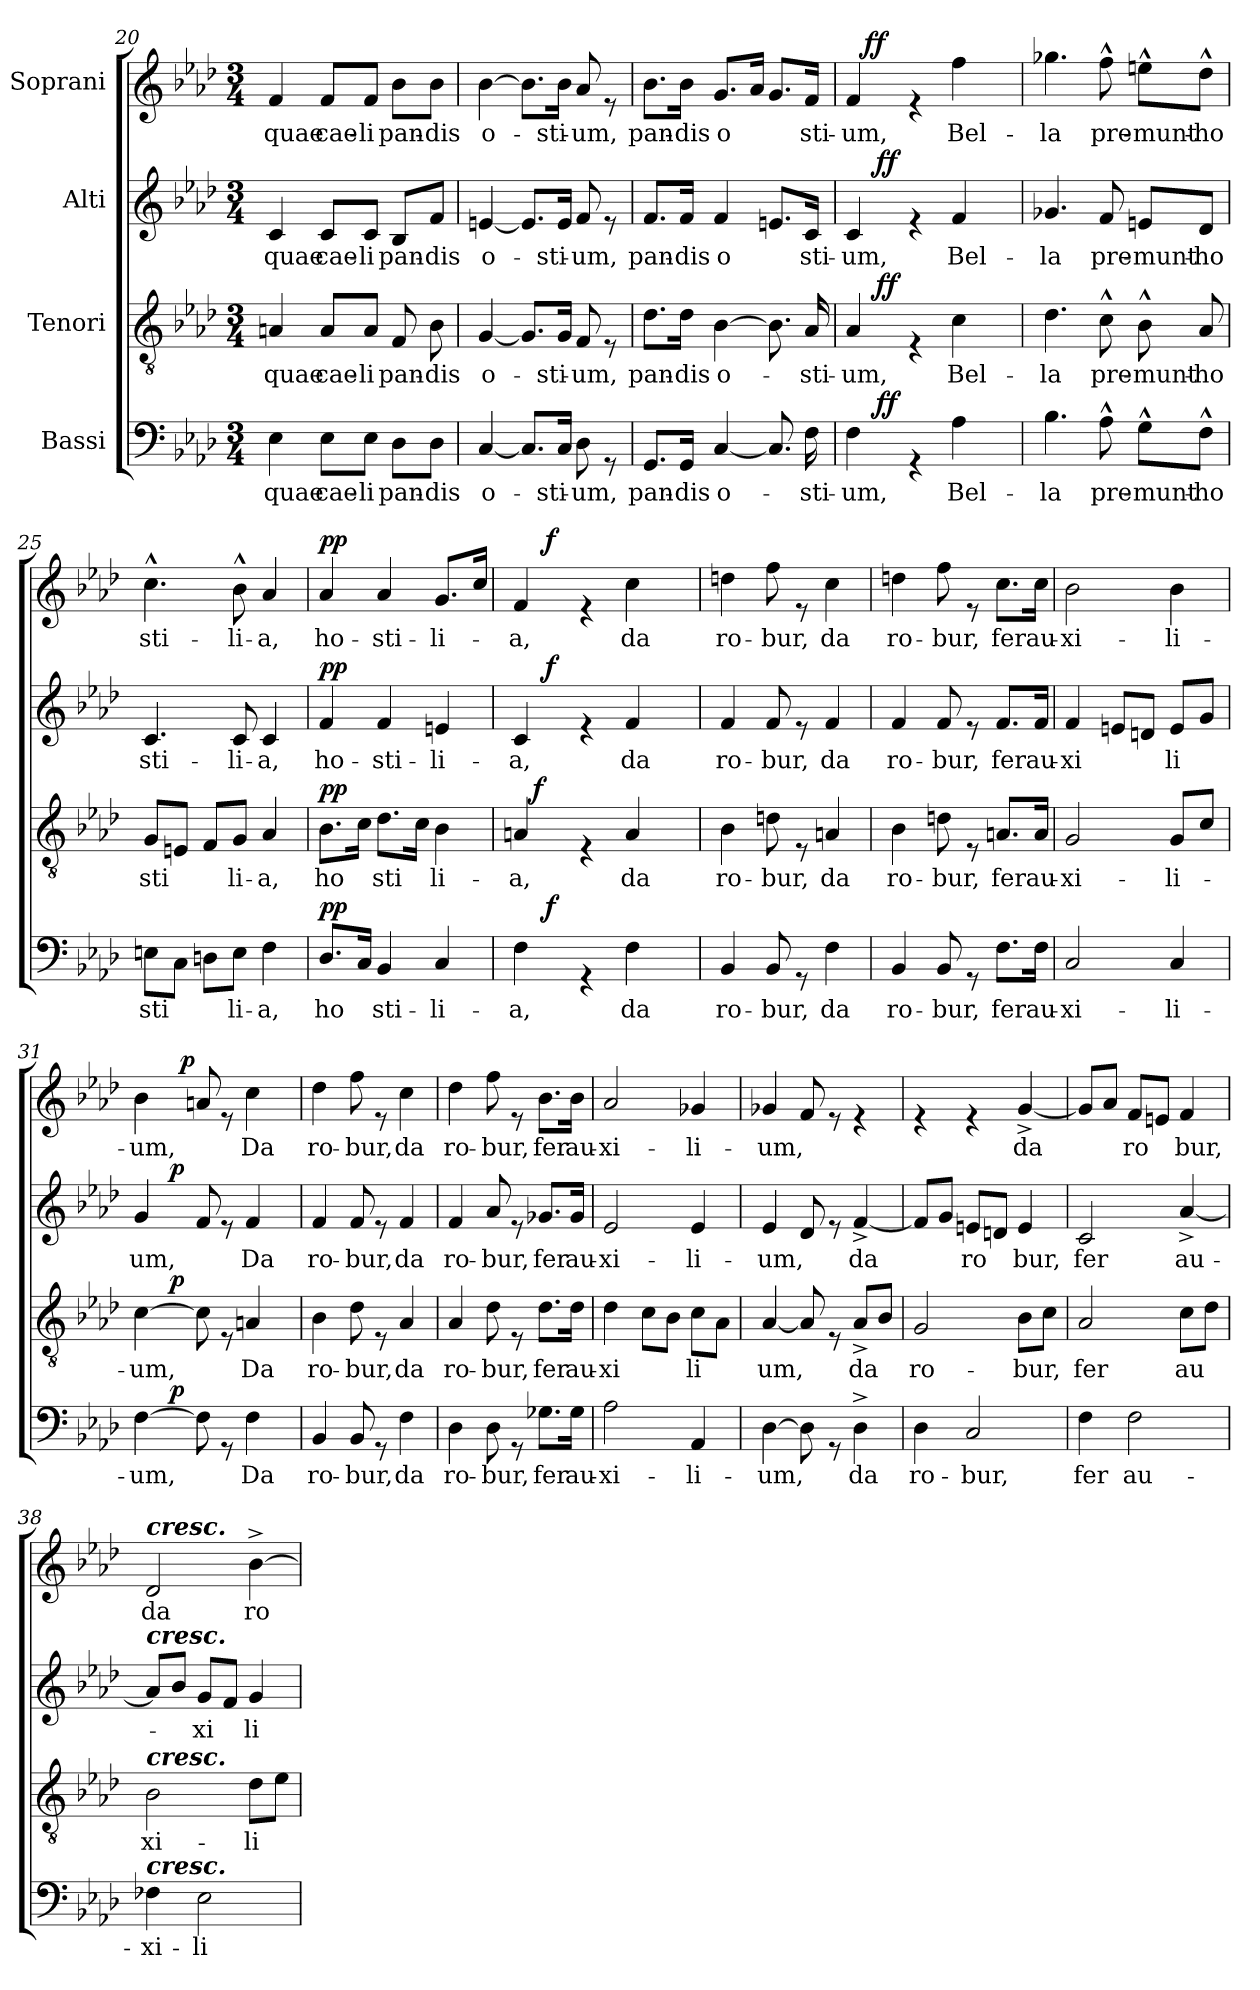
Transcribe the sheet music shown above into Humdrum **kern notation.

**kern	**text	**dynam	**kern	**text	**dynam	**kern	**text	**dynam	**kern	**text	**dynam
*part4	*part4	*part4	*part3	*part3	*part3	*part2	*part2	*part2	*part1	*part1	*part1
*staff4	*staff4	*staff4	*staff3	*staff3	*staff3	*staff2	*staff2	*staff2	*staff1	*staff1	*staff1
*I"Bassi	*	*	*I"Tenori	*	*	*I"Alti	*	*	*I"Soprani	*	*
*clefF4	*	*	*clefGv2	*	*	*clefG2	*	*	*clefG2	*	*
*k[b-e-a-d-]	*	*	*k[b-e-a-d-]	*	*	*k[b-e-a-d-]	*	*	*k[b-e-a-d-]	*	*
*A-:	*	*	*A-:	*	*	*A-:	*	*	*A-:	*	*
*M3/4	*	*	*M3/4	*	*	*M3/4	*	*	*M3/4	*	*
=20	=20	=20	=20	=20	=20	=20	=20	=20	=20	=20	=20
!	!LO:LY:b	!	!	!LO:LY:b	!	!	!LO:LY:b	!	!	!LO:LY:b	!
4E-\	quae	.	4An/	quae	.	4c/	quae	.	4f/	quae	.
!	!LO:LY:b	!	!	!LO:LY:b	!	!	!LO:LY:b	!	!	!LO:LY:b	!
8E-\L	cae-	.	8A/L	cae-	.	8c/L	cae-	.	8f/L	cae-	.
!	!LO:LY:b	!	!	!LO:LY:b	!	!	!LO:LY:b	!	!	!LO:LY:b	!
8E-\J	-li	.	8A/J	-li	.	8c/J	-li	.	8f/J	-li	.
!	!LO:LY:b	!	!	!LO:LY:b	!	!	!LO:LY:b	!	!	!LO:LY:b	!
8D-\L	pan-	.	8F/	pan-	.	8B-/L	pan-	.	8b-\L	pan-	.
!	!LO:LY:b	!	!	!LO:LY:b	!	!	!LO:LY:b	!	!	!LO:LY:b	!
8D-\J	-dis	.	8B-\	-dis	.	8f/J	-dis	.	8b-\J	-dis	.
=21	=21	=21	=21	=21	=21	=21	=21	=21	=21	=21	=21
!	!LO:LY:b	!	!	!LO:LY:b	!	!	!LO:LY:b	!	!	!LO:LY:b	!
[<4C/	o-	.	[<4G/	o-	.	[<4en/	o-	.	[>4b-\	o-	.
8.C/L]	.	.	8.G/L]	.	.	8.e/L]	.	.	8.b-\L]	.	.
!	!LO:LY:b	!	!	!LO:LY:b	!	!	!LO:LY:b	!	!	!LO:LY:b	!
16C/Jk	-sti-	.	16G/Jk	-sti-	.	16e/Jk	-sti-	.	16b-\Jk	-sti-	.
!	!LO:LY:b	!	!	!LO:LY:b	!	!	!LO:LY:b	!	!	!LO:LY:b	!
8D-\	-um,	.	8F/	-um,	.	8f/	-um,	.	8a-/	-um,	.
8rGG	.	.	8rE	.	.	8re	.	.	8re	.	.
=22	=22	=22	=22	=22	=22	=22	=22	=22	=22	=22	=22
!	!LO:LY:b	!	!	!LO:LY:b	!	!	!LO:LY:b	!	!	!LO:LY:b	!
8.GG/L	pan-	.	8.d-\L	pan-	.	8.f/L	pan-	.	8.b-\L	pan-	.
!	!LO:LY:b	!	!	!LO:LY:b	!	!	!LO:LY:b	!	!	!LO:LY:b	!
16GG/Jk	-dis	.	16d-\Jk	-dis	.	16f/Jk	-dis	.	16b-\Jk	-dis	.
!	!LO:LY:b	!	!	!LO:LY:b	!	!	!LO:LY:b	!	!	!LO:LY:b	!
[<4C/	o-	.	[>4B-\	o-	.	4f/	o	.	8.g/L	o	.
.	.	.	.	.	.	.	.	.	16a-/Jk	.	.
8.C/]	.	.	8.B-\]	.	.	8.en/L	.	.	8.g/L	.	.
!	!LO:LY:b	!	!	!LO:LY:b	!	!	!LO:LY:b	!	!	!LO:LY:b	!
16F\	-sti-	.	16A-/	-sti-	.	16c/Jk	sti-	.	16f/Jk	sti-	.
=23	=23	=23	=23	=23	=23	=23	=23	=23	=23	=23	=23
!	!LO:LY:b	!	!	!LO:LY:b	!	!	!LO:LY:b	!	!	!LO:LY:b	!
*^	*	*	*^	*	*	*^	*	*	*^	*	*
4F\	16.ryy	-um,	.	4A-/	16.ryy	-um,	.	4c/	16.ryy	-um,	.	4f/	16ryy	-um,	.
!	!	!	!	!	!	!	!	!	!	!	!	!	!	!	!LO:DY:a
.	.	.	.	.	.	.	.	.	.	.	.	.	2ryy	.	ff
!	!	!	!LO:DY:a	!	!	!	!LO:DY:a	!	!	!	!LO:DY:a	!	!	!	!
.	2ryy	.	ff	.	2ryy	.	ff	.	2ryy	.	ff	.	.	.	.
4rGG	.	.	.	4rE	.	.	.	4re	.	.	.	4re	.	.	.
!	!	!LO:LY:b	!	!	!	!LO:LY:b	!	!	!	!LO:LY:b	!	!	!	!LO:LY:b	!
4A-\	.	Bel-	.	4c\	.	Bel-	.	4f/	.	Bel-	.	4ff\	.	Bel-	.
.	.	.	.	.	.	.	.	.	.	.	.	.	8.ryy	.	.
.	8ryy	.	.	.	8ryy	.	.	.	8ryy	.	.	.	.	.	.
.	32ryy	.	.	.	32ryy	.	.	.	32ryy	.	.	.	.	.	.
=24	=24	=24	=24	=24	=24	=24	=24	=24	=24	=24	=24	=24	=24	=24	=24
!	!	!LO:LY:b	!	!	!	!LO:LY:b	!	!	!	!LO:LY:b	!	!	!	!LO:LY:b	!
*v	*v	*	*	*	*	*	*	*v	*v	*	*	*v	*v	*	*
*	*	*	*v	*v	*	*	*	*	*	*	*	*
4.B-\	-la	.	4.d-\	-la	.	4.g-X/	-la	.	4.gg-X\	-la	.
!	!LO:LY:b	!	!	!LO:LY:b	!	!	!LO:LY:b	!	!	!LO:LY:b	!
8A-^^>\	pre-	.	8c^^>\	pre-	.	8f/	pre-	.	8ff^^>\	pre-	.
!	!LO:LY:b	!	!	!LO:LY:b	!	!	!LO:LY:b	!	!	!LO:LY:b	!
8G^^>\L	-munt-	.	8B-^^>\	-munt-	.	8en/L	-munt-	.	8een^^>\L	-munt-	.
!	!LO:LY:b	!	!	!LO:LY:b	!	!	!LO:LY:b	!	!	!LO:LY:b	!
8F^^>\J	-ho	.	8A-/	-ho	.	8d-/J	-ho	.	8dd-^^>\J	-ho	.
!!LO:LB:g=z
=25	=25	=25	=25	=25	=25	=25	=25	=25	=25	=25	=25
!	!LO:LY:b	!	!	!LO:LY:b	!	!	!LO:LY:b	!	!	!LO:LY:b	!
8En\L	sti	.	8G/L	sti	.	4.c/	sti-	.	4.cc^^>\	sti-	.
8C\J	.	.	8En/J	.	.	.	.	.	.	.	.
8Dn\L	.	.	8F/L	.	.	.	.	.	.	.	.
!	!LO:LY:b	!	!	!LO:LY:b	!	!	!LO:LY:b	!	!	!LO:LY:b	!
8E\J	li-	.	8G/J	li-	.	8c/	-li-	.	8b-^^>\	-li-	.
!	!LO:LY:b	!	!	!LO:LY:b	!	!	!LO:LY:b	!	!	!LO:LY:b	!
4F\	-a,	.	4A-/	-a,	.	4c/	-a,	.	4a-/	-a,	.
=26	=26	=26	=26	=26	=26	=26	=26	=26	=26	=26	=26
!	!LO:LY:b	!LO:DY:a	!	!LO:LY:b	!LO:DY:a	!	!LO:LY:b	!LO:DY:a	!	!LO:LY:b	!LO:DY:a
8.D-/L	ho	pp	8.B-\L	ho	pp	4f/	ho-	pp	4a-/	ho-	pp
16C/Jk	.	.	16c\Jk	.	.	.	.	.	.	.	.
!	!LO:LY:b	!	!	!LO:LY:b	!	!	!LO:LY:b	!	!	!LO:LY:b	!
4BB-/	sti-	.	8.d-\L	sti	.	4f/	-sti-	.	4a-/	-sti-	.
.	.	.	16c\Jk	.	.	.	.	.	.	.	.
!	!LO:LY:b	!	!	!LO:LY:b	!	!	!LO:LY:b	!	!	!LO:LY:b	!
4C/	-li-	.	4B-\	li-	.	4en/	-li-	.	8.g/L	-li-	.
.	.	.	.	.	.	.	.	.	16cc/Jk	.	.
=27	=27	=27	=27	=27	=27	=27	=27	=27	=27	=27	=27
!	!LO:LY:b	!	!	!LO:LY:b	!	!	!LO:LY:b	!	!	!LO:LY:b	!
*^	*	*	*^	*	*	*^	*	*	*^	*	*
4F\	16.ryy	-a,	.	4An/	16ryy	-a,	.	4c/	16.ryy	-a,	.	4f/	16.ryy	-a,	.
!	!	!	!	!	!	!	!LO:DY:a	!	!	!	!	!	!	!	!
.	.	.	.	.	2ryy	.	f	.	.	.	.	.	.	.	.
!	!	!	!LO:DY:a	!	!	!	!	!	!	!	!LO:DY:a	!	!	!	!LO:DY:a
.	2ryy	.	f	.	.	.	.	.	2ryy	.	f	.	2ryy	.	f
4rGG	.	.	.	4rE	.	.	.	4re	.	.	.	4re	.	.	.
!	!	!LO:LY:b	!	!	!	!LO:LY:b	!	!	!	!LO:LY:b	!	!	!	!LO:LY:b	!
4F\	.	da	.	4A/	.	da	.	4f/	.	da	.	4cc\	.	da	.
.	.	.	.	.	8.ryy	.	.	.	.	.	.	.	.	.	.
.	8ryy	.	.	.	.	.	.	.	8ryy	.	.	.	8ryy	.	.
.	32ryy	.	.	.	.	.	.	.	32ryy	.	.	.	32ryy	.	.
=28	=28	=28	=28	=28	=28	=28	=28	=28	=28	=28	=28	=28	=28	=28	=28
!	!	!LO:LY:b	!	!	!	!LO:LY:b	!	!	!	!LO:LY:b	!	!	!	!LO:LY:b	!
*v	*v	*	*	*	*	*	*	*v	*v	*	*	*v	*v	*	*
*	*	*	*v	*v	*	*	*	*	*	*	*	*
4BB-/	ro-	.	4B-\	ro-	.	4f/	ro-	.	4ddn\	ro-	.
!	!LO:LY:b	!	!	!LO:LY:b	!	!	!LO:LY:b	!	!	!LO:LY:b	!
8BB-/	-bur,	.	8dn\	-bur,	.	8f/	-bur,	.	8ff\	-bur,	.
8rGG	.	.	8rE	.	.	8re	.	.	8re	.	.
!	!LO:LY:b	!	!	!LO:LY:b	!	!	!LO:LY:b	!	!	!LO:LY:b	!
4F\	da	.	4An/	da	.	4f/	da	.	4cc\	da	.
=29	=29	=29	=29	=29	=29	=29	=29	=29	=29	=29	=29
!	!LO:LY:b	!	!	!LO:LY:b	!	!	!LO:LY:b	!	!	!LO:LY:b	!
4BB-/	ro-	.	4B-\	ro-	.	4f/	ro-	.	4ddn\	ro-	.
!	!LO:LY:b	!	!	!LO:LY:b	!	!	!LO:LY:b	!	!	!LO:LY:b	!
8BB-/	-bur,	.	8dn\	-bur,	.	8f/	-bur,	.	8ff\	-bur,	.
8rGG	.	.	8rE	.	.	8re	.	.	8re	.	.
!	!LO:LY:b	!	!	!LO:LY:b	!	!	!LO:LY:b	!	!	!LO:LY:b	!
8.F\L	fer	.	8.An/L	fer	.	8.f/L	fer	.	8.cc\L	fer	.
!	!LO:LY:b	!	!	!LO:LY:b	!	!	!LO:LY:b	!	!	!LO:LY:b	!
16F\Jk	au-	.	16A/Jk	au-	.	16f/Jk	au-	.	16cc\Jk	au-	.
=30	=30	=30	=30	=30	=30	=30	=30	=30	=30	=30	=30
!	!LO:LY:b	!	!	!LO:LY:b	!	!	!LO:LY:b	!	!	!LO:LY:b	!
2C/	-xi-	.	2G/	-xi-	.	4f/	-xi	.	2b-\	-xi-	.
.	.	.	.	.	.	8en/L	.	.	.	.	.
.	.	.	.	.	.	8dn/J	.	.	.	.	.
!	!LO:LY:b	!	!	!LO:LY:b	!	!	!LO:LY:b	!	!	!LO:LY:b	!
4C/	-li-	.	8G/L	-li-	.	8e/L	li	.	4b-\	-li-	.
.	.	.	8c/J	.	.	8g/J	.	.	.	.	.
!!LO:PB:g=z
=31	=31	=31	=31	=31	=31	=31	=31	=31	=31	=31	=31
!	!LO:LY:b	!	!	!LO:LY:b	!	!	!LO:LY:b	!	!	!LO:LY:b	!
*^	*	*	*^	*	*	*^	*	*	*^	*	*
[>4F\	8ryy	-um,	.	[>4c\	8ryy	-um,	.	4g/	8ryy	um,	.	4b-\	8.ryy	-um,	.
.	32ryy	.	.	.	32ryy	.	.	.	32ryy	.	.	.	.	.	.
!	!	!	!LO:DY:a	!	!	!	!LO:DY:a	!	!	!	!LO:DY:a	!	!	!	!
.	2ryy	.	p	.	2ryy	.	p	.	2ryy	.	p	.	.	.	.
!	!	!	!	!	!	!	!	!	!	!	!	!	!	!	!LO:DY:a
.	.	.	.	.	.	.	.	.	.	.	.	.	2ryy	.	p
8F\]	.	.	.	8c\]	.	.	.	8f/	.	.	.	8an/	.	.	.
8rGG	.	.	.	8rE	.	.	.	8re	.	.	.	8re	.	.	.
!	!	!LO:LY:b	!	!	!	!LO:LY:b	!	!	!	!LO:LY:b	!	!	!	!LO:LY:b	!
4F\	.	Da	.	4An/	.	Da	.	4f/	.	Da	.	4cc\	.	Da	.
.	16.ryy	.	.	.	16.ryy	.	.	.	16.ryy	.	.	.	.	.	.
.	.	.	.	.	.	.	.	.	.	.	.	.	16ryy	.	.
=32	=32	=32	=32	=32	=32	=32	=32	=32	=32	=32	=32	=32	=32	=32	=32
!	!	!LO:LY:b	!	!	!	!LO:LY:b	!	!	!	!LO:LY:b	!	!	!	!LO:LY:b	!
*v	*v	*	*	*	*	*	*	*v	*v	*	*	*v	*v	*	*
*	*	*	*v	*v	*	*	*	*	*	*	*	*
4BB-/	ro-	.	4B-\	ro-	.	4f/	ro-	.	4dd-\	ro-	.
!	!LO:LY:b	!	!	!LO:LY:b	!	!	!LO:LY:b	!	!	!LO:LY:b	!
8BB-/	-bur,	.	8d-\	-bur,	.	8f/	-bur,	.	8ff\	-bur,	.
8rGG	.	.	8rE	.	.	8re	.	.	8re	.	.
!	!LO:LY:b	!	!	!LO:LY:b	!	!	!LO:LY:b	!	!	!LO:LY:b	!
4F\	da	.	4A-/	da	.	4f/	da	.	4cc\	da	.
=33	=33	=33	=33	=33	=33	=33	=33	=33	=33	=33	=33
!	!LO:LY:b	!	!	!LO:LY:b	!	!	!LO:LY:b	!	!	!LO:LY:b	!
4D-\	ro-	.	4A-/	ro-	.	4f/	ro-	.	4dd-\	ro-	.
!	!LO:LY:b	!	!	!LO:LY:b	!	!	!LO:LY:b	!	!	!LO:LY:b	!
8D-\	-bur,	.	8d-\	-bur,	.	8a-/	-bur,	.	8ff\	-bur,	.
8rGG	.	.	8rE	.	.	8re	.	.	8re	.	.
!	!LO:LY:b	!	!	!LO:LY:b	!	!	!LO:LY:b	!	!	!LO:LY:b	!
8.G-X\L	fer	.	8.d-\L	fer	.	8.g-X/L	fer	.	8.b-\L	fer	.
!	!LO:LY:b	!	!	!LO:LY:b	!	!	!LO:LY:b	!	!	!LO:LY:b	!
16G-\Jk	au-	.	16d-\Jk	au-	.	16g-/Jk	au-	.	16b-\Jk	au-	.
=34	=34	=34	=34	=34	=34	=34	=34	=34	=34	=34	=34
!	!LO:LY:b	!	!	!LO:LY:b	!	!	!LO:LY:b	!	!	!LO:LY:b	!
2A-\	-xi-	.	4d-\	-xi	.	2e-/	-xi-	.	2a-/	-xi-	.
.	.	.	8c\L	.	.	.	.	.	.	.	.
.	.	.	8B-\J	.	.	.	.	.	.	.	.
!	!LO:LY:b	!	!	!LO:LY:b	!	!	!LO:LY:b	!	!	!LO:LY:b	!
4AA-/	-li-	.	8c\L	li	.	4e-/	-li-	.	4g-X/	-li-	.
.	.	.	8A-\J	.	.	.	.	.	.	.	.
=35	=35	=35	=35	=35	=35	=35	=35	=35	=35	=35	=35
!	!LO:LY:b	!	!	!LO:LY:b	!	!	!LO:LY:b	!	!	!LO:LY:b	!
[>4D-\	-um,	.	[<4A-/	um,	.	4e-/	-um,	.	4g-X/	-um,	.
8D-\]	.	.	8A-/]	.	.	8d-/	.	.	8f/	.	.
8rGG	.	.	8rE	.	.	8re	.	.	8re	.	.
!	!LO:LY:b	!	!	!LO:LY:b	!	!	!LO:LY:b	!	!	!	!
4D-^>\	da	.	8A-^</L	da	.	[<4f^</	da	.	4re	.	.
.	.	.	8B-/J	.	.	.	.	.	.	.	.
=36	=36	=36	=36	=36	=36	=36	=36	=36	=36	=36	=36
!	!LO:LY:b	!	!	!LO:LY:b	!	!	!	!	!	!	!
4D-\	ro-	.	2G/	ro-	.	8f/L]	.	.	4re	.	.
.	.	.	.	.	.	8g/J	.	.	.	.	.
!	!LO:LY:b	!	!	!	!	!	!LO:LY:b	!	!	!	!
2C/	-bur,	.	.	.	.	8en/L	ro	.	4re	.	.
.	.	.	.	.	.	8dn/J	.	.	.	.	.
!	!	!	!	!LO:LY:b	!	!	!LO:LY:b	!	!	!LO:LY:b	!
.	.	.	8B-\L	-bur,	.	4e/	bur,	.	[<4g^</	da	.
.	.	.	8c\J	.	.	.	.	.	.	.	.
!!LO:LB:g=z
=37	=37	=37	=37	=37	=37	=37	=37	=37	=37	=37	=37
!	!LO:LY:b	!	!	!LO:LY:b	!	!	!LO:LY:b	!	!	!	!
4F\	fer	.	2A-/	fer	.	2c/	fer	.	8g/L]	.	.
.	.	.	.	.	.	.	.	.	8a-/J	.	.
!	!LO:LY:b	!	!	!	!	!	!	!	!	!LO:LY:b	!
2F\	au-	.	.	.	.	.	.	.	8f/L	ro	.
.	.	.	.	.	.	.	.	.	8en/J	.	.
!	!	!	!	!LO:LY:b	!	!	!LO:LY:b	!	!	!LO:LY:b	!
.	.	.	8c\L	au	.	[<4a-^</	au-	.	4f/	bur,	.
.	.	.	8d-\J	.	.	.	.	.	.	.	.
!!LO:LB:g=z
=38	=38	=38	=38	=38	=38	=38	=38	=38	=38	=38	=38
!	!	!	!	!	!	!	!	!	!LO:TX:a:Bi:t=cresc.	!	!
!	!	!	!	!	!	!LO:TX:a:Bi:t=cresc.	!	!	!	!	!
!	!	!	!LO:TX:a:Bi:t=cresc.	!	!	!	!	!	!	!	!
!LO:TX:a:Bi:t=cresc.	!	!	!	!	!	!	!	!	!	!	!
!	!LO:LY:b	!	!	!LO:LY:b	!	!	!	!	!	!LO:LY:b	!
4F-X\	-xi-	.	2B-\	xi-	.	8a-/L]	.	.	2d-/	da	.
.	.	.	.	.	.	8b-/J	.	.	.	.	.
!	!LO:LY:b	!	!	!	!	!	!LO:LY:b	!	!	!	!
2E-\	-li-	.	.	.	.	8g/L	-xi	.	.	.	.
.	.	.	.	.	.	8f/J	.	.	.	.	.
!	!	!	!	!LO:LY:b	!	!	!LO:LY:b	!	!	!LO:LY:b	!
.	.	.	8d-\L	-li	.	4g/	li-	.	[>4b-^>\	ro-	.
.	.	.	8e-\J	.	.	.	.	.	.	.	.
=	=	=	=	=	=	=	=	=	=	=	=
*-	*-	*-	*-	*-	*-	*-	*-	*-	*-	*-	*-
